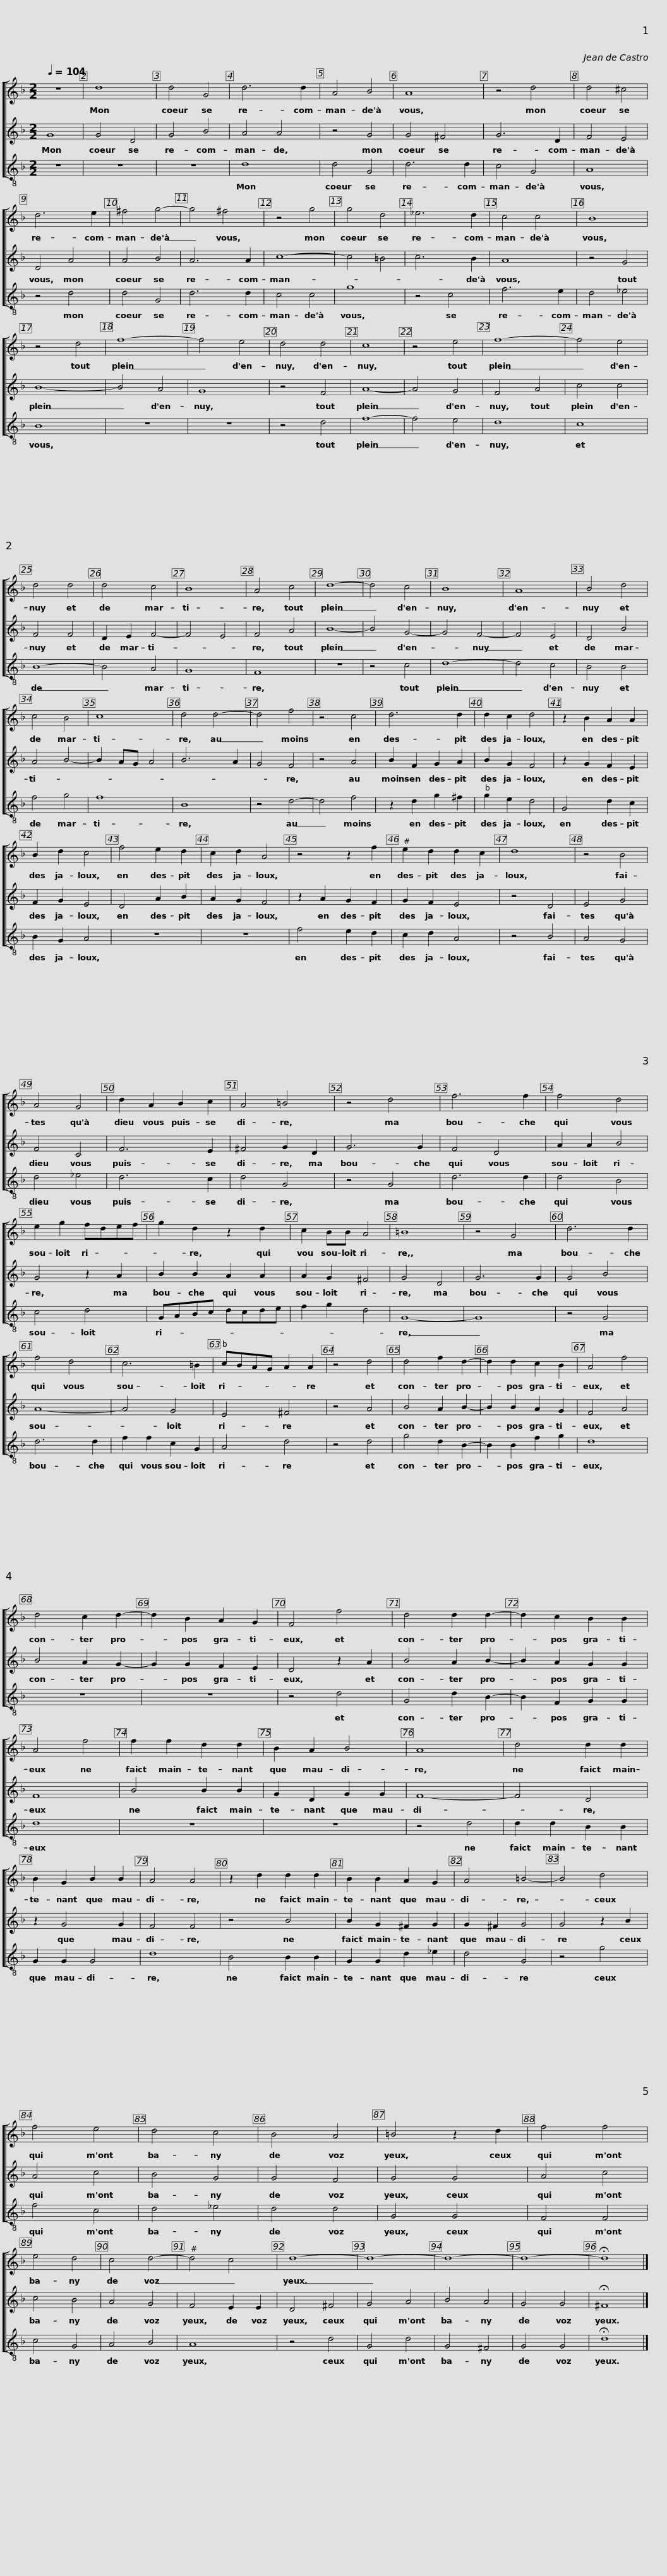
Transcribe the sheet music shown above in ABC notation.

X:1
%%score [ 1 2 3 ]
L:1/8
Q:1/4=104
M:2/2
I:linebreak $
K:F
V:1 treble
V:2 treble
V:3 treble-8
V:1
 z8 | d8 | d4 G4 | d6 d2 | A4 B4 | %5
 A8 |$ z4 d4 | d4 ^c4 | d6 e2 | ^f4 g4- | %10
 g4 ^f4 | z4 g4 | g4 d4 |$ _e6 d2 | c4 c4 | %15
 B8 | z4 d4 | f8- | f4 e4 | d4 d4 |$ %20
 c8 | z4 e4 | f8- | f4 e4 | d4 d4 | %25
 d4 c4 | B8 |$ A4 c4 | d8- | d4 c4 | %30
 B8 | A8 | B4 d4 | c4 B4 |$ c8 | %35
 d4 d4- | d4 f4 | z4 c4 | d6 d2 | d2 c2 d4 |$ %40
 z2 B2 A2 A2 | B2 d2 c4 | f4 e2 d2 | c2 d2 A4 | z4 z2 f2 | %45
 e2 d2 d2 c2 |$ d8 | z4 B4 | A4 G4 | d2 A2 B2 c2 | %50
 A4 =B4 | z4 d4 |$ f6 f2 | f4 d4 | e2 g2 fdef | %55
 g2 d2 z2 d2 | c2 BB A4 | =B8 |$ z4 G4 | d6 d2 | %60
 f4 d4 | c6 =B2 | cBAG A2 A2 | z4 d4 |$ d4 f2 d2- | %65
 d2 d2 c2 B2 | A4 f4 | d4 c2 d2- | d2 B2 A2 G2 | F4 f4 |$ %70
 d4 d2 d2- | d2 c2 B2 B2 | A4 f4 | f2 f2 d2 d2 | B2 A2 B4 | %75
 A8 |$ d4 d2 d2 | B2 G2 B2 B2 | A4 A4 | z2 d2 d2 d2 | %80
 B2 B2 A2 G2 |$ A4 =B4- |$ B4 d4 | f4 e4 | d4 c4 | %85
 B4 A4 | =B4 z2 d2 | f4 f4 | e4 d4 |$ c4 d4- | %90
 d4 c4 | d8- | d8- | d8- | d8- | %95
 !fermata!d8 |] %96
V:2
 G8 | G4 D4 | G4 B4 | A4 A4 | z4 G4 | %5
 G4 ^F4 |$ G6 D2 | F4 E4 | D4 A4 | A4 B4 | %10
 A6 A2 | c8- | c4 =B4 |$ c6 B2 | A8 | %15
 z4 G4 | B8- | B4 A4 | G8 | z4 F4 |$ %20
 A8- | A4 G4 | F4 A4 | c4 c4 | F4 F4 | %25
 D2 E2 F4- | F4 E4 |$ F4 A4 | B8- | B4 G4- | %30
 G4 F4- | F4 E4 | D4 B4 | A4 B4- |$ B2 AG A4 | %35
 B6 A2 | G4 F4 | z4 A4 | B2 F2 G2 A2 | B2 G2 F4 |$ %40
 z2 G2 F2 E2 | F2 G2 E4 | D4 A2 B2 | A2 G2 F4 | z2 A2 G2 F2 | %45
 G2 F2 E4 |$ z4 D4 | E4 G4 | F4 C4 | F6 E2 | %50
 ^F4 G2 D2 | G6 G2 |$ F4 D4 | A2 A2 B4 | G4 z2 A2 | %55
 B2 B2 A2 A2 | A2 G2 ^F4 | G4 D4 |$ G6 G2 | G4 B4 | %60
 A8- | A4 G4 | E4 ^F4 | z4 A4 |$ B4 A2 B2- | %65
 B2 B2 A2 G2 | F4 A4 | B4 A2 G2- | G2 G2 F2 E2 | D4 z2 A2 |$ %70
 B4 A2 B2- | B2 A2 G2 G2 | F8 | B4 B2 B2 | G2 D2 G2 G2 | %75
 F8- |$ F4 D4 | z2 G4 G2 | F4 F4 | z4 B4 | %80
 B2 G2 ^F2 G2 |$ G2 ^F2 G4 |$ G4 z2 B2 | A4 c4 | B4 G4 | %85
 G4 F4 | G4 G4 | A4 c4 | c4 B4 |$ A4 G4 | %90
 F4 E2 E2 | D4 ^F4 | G4 A4 | B4 A4 | G4 G4 | %95
 !fermata!^F8 |] %96
V:3
 z8 | z8 | z8 | d8 | d4 G4 | %5
 d6 d2 |$ c4 G4 | A8 | z4 d4 | d4 G4 | %10
 d6 d2 | c4 c4 | g8 |$ z4 c4 | f6 e2 | %15
 d4 _e4 | B8 | z8 | z8 | z4 d4 |$ %20
 f8- | f4 e4 | d8 | c8 | B8- | %25
 B4 A4 | G8 |$ F8 | z8 | z4 c4 | %30
 d8- | d4 c4 | B4 B4 | f4 g4 |$ f8 | %35
 B8 | z4 d4- | d4 f4 | z2 d2 g2 ^f2 | g2 e2 d4 |$ %40
 G4 d2 c2 | B2 G2 A4 | z8 | z8 | f4 e2 d2 | %45
 c2 d2 A4 |$ z4 B4 | A4 G4 | d4 _e4 | d6 c2 | %50
 d4 G4 | z4 G4 |$ d6 d2 | d4 B4 | c4 d4 | %55
 GABc dcde | f2 g2 d4 | G8- |$ G8 | z4 G4 | %60
 d6 d2 | f2 f2 c2 G2 | A4 d4 | z4 d4 |$ g4 d2 B2- | %65
 B2 B2 f2 g2 | d8 | z8 | z8 | z4 d4 |$ %70
 G4 d2 B2- | B2 F2 G2 G2 | d8 | z8 | z8 | %75
 z4 d4 |$ d2 d2 B2 B2 | G2 G2 G4 | d8 | B4 B2 B2 | %80
 G2 G2 d2 _e2 |$ d4 G4 |$ z4 g4 | f4 c4 | d4 _e4 | %85
 d4 d4 | G4 G4 | F4 F4 | c4 G4 |$ A4 B4 | %90
 A8 | z4 d4 | G4 d4 | G4 ^F4 | G4 G4 | %95
 !fermata!d8 |] %96
